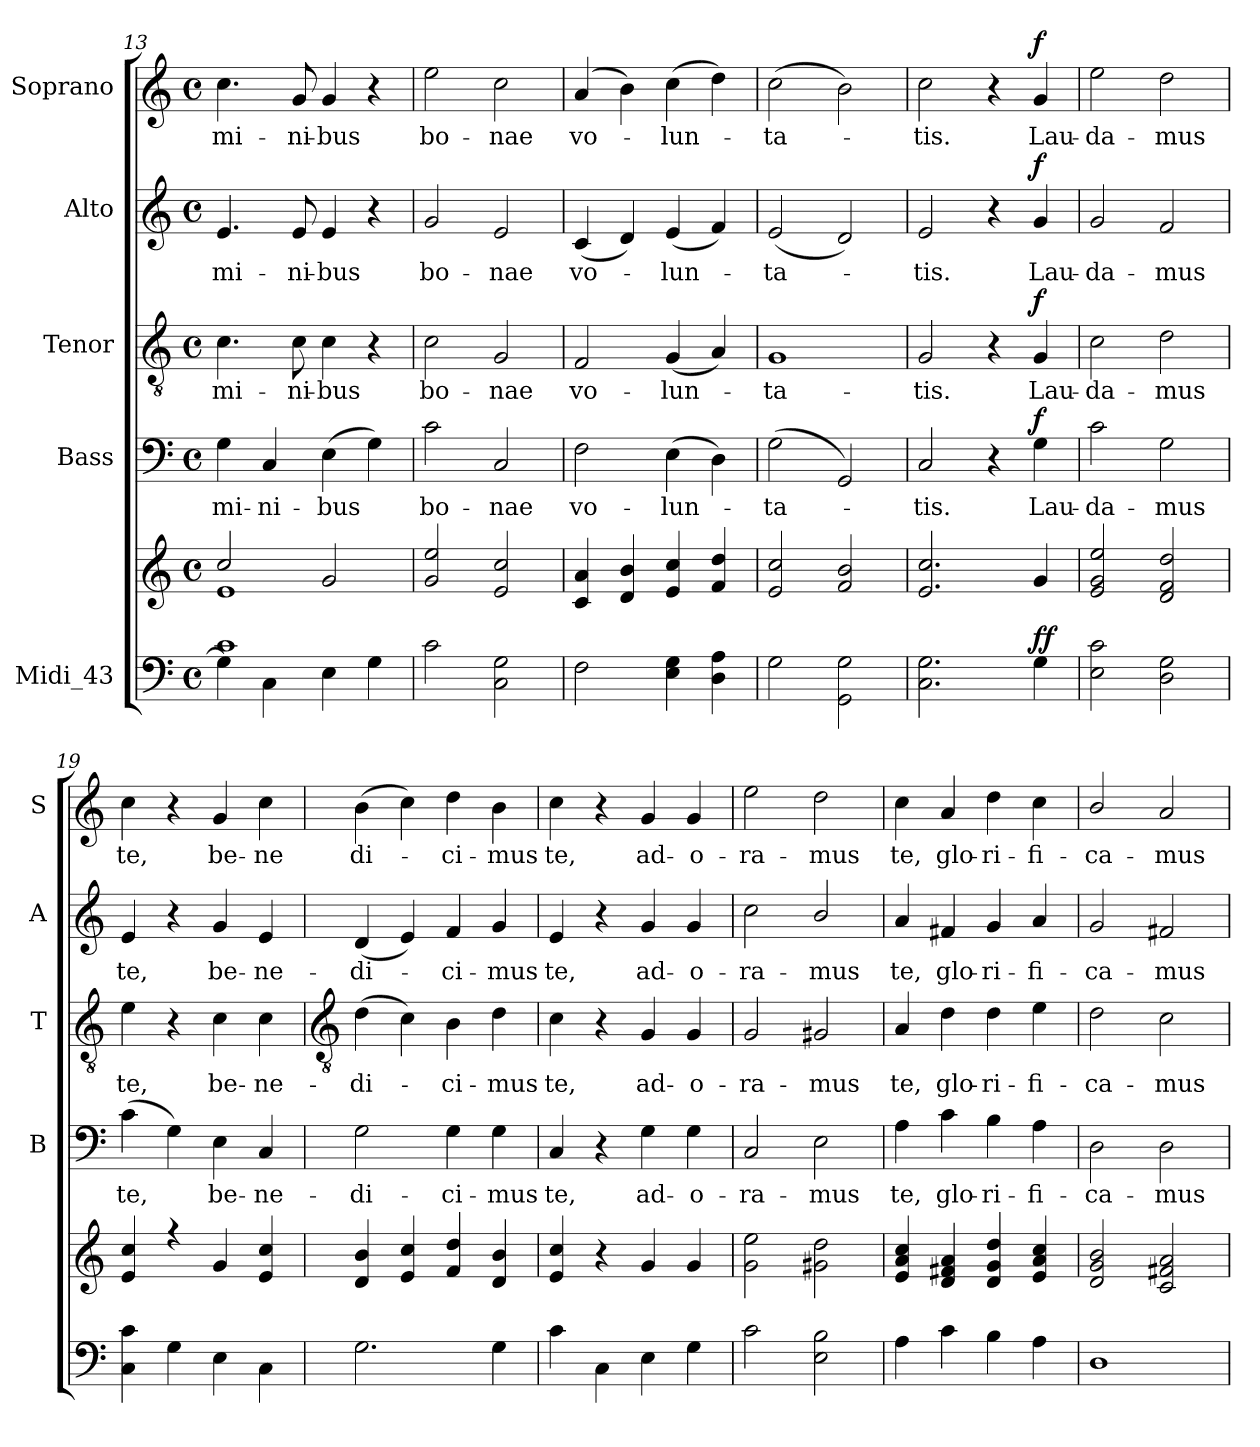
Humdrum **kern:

**kern	**kern	**dynam	**kern	**text	**dynam	**kern	**text	**dynam	**kern	**text	**dynam	**kern	**text	**dynam
*part5	*part5	*part5	*part4	*part4	*part4	*part3	*part3	*part3	*part2	*part2	*part2	*part1	*part1	*part1
*staff6	*staff5	*staff5/6	*staff4	*staff4	*staff4	*staff3	*staff3	*staff3	*staff2	*staff2	*staff2	*staff1	*staff1	*staff1
*I"Midi_43	*	*	*I"Bass	*	*	*I"Tenor	*	*	*I"Alto	*	*	*I"Soprano	*	*
*	*	*	*I'B	*	*	*I'T	*	*	*I'A	*	*	*I'S	*	*
*clefF4	*clefG2	*	*clefF4	*	*	*clefGv2	*	*	*clefG2	*	*	*clefG2	*	*
*k[]	*k[]	*	*k[]	*	*	*k[]	*	*	*k[]	*	*	*k[]	*	*
*C:	*C:	*	*C:	*	*	*C:	*	*	*C:	*	*	*C:	*	*
*M4/4	*M4/4	*	*M4/4	*	*	*M4/4	*	*	*M4/4	*	*	*M4/4	*	*
*met(c)	*met(c)	*	*met(c)	*	*	*met(c)	*	*	*met(c)	*	*	*met(c)	*	*
=13	=13	=13	=13	=13	=13	=13	=13	=13	=13	=13	=13	=13	=13	=13
*^	*^	*	*	*	*	*	*	*	*	*	*	*	*	*
!	!	!	!	!	!	!LO:LY:b	!	!	!LO:LY:b	!	!	!LO:LY:b	!	!	!LO:LY:b	!
1c/	4G]	2cc/	1e\	.	4G	-mi-	.	4.c	mi-	.	4.e	-mi-	.	4.cc	mi-	.
!	!	!	!	!	!	!LO:LY:b	!	!	!	!	!	!	!	!	!	!
.	4C	.	.	.	4C	-ni-	.	.	.	.	.	.	.	.	.	.
!	!	!	!	!	!	!	!	!	!LO:LY:b	!	!	!LO:LY:b	!	!	!LO:LY:b	!
.	.	.	.	.	.	.	.	8c	-ni-	.	8e	-ni-	.	8g	-ni-	.
!	!	!	!	!	!	!LO:LY:b	!	!	!LO:LY:b	!	!	!LO:LY:b	!	!	!LO:LY:b	!
.	4E	2g	.	.	(>4E	-bus	.	4c	-bus	.	4e	-bus	.	4g	-bus	.
.	4G	.	.	.	4G)	.	.	4r	.	.	4r	.	.	4r	.	.
=14	=14	=14	=14	=14	=14	=14	=14	=14	=14	=14	=14	=14	=14	=14	=14	=14
!	!	!	!	!	!	!LO:LY:b	!	!	!LO:LY:b	!	!	!LO:LY:b	!	!	!LO:LY:b	!
1ryy	2c	2g 2ee	1ryy	.	2c	bo-	.	2c	bo-	.	2g	bo-	.	2ee	bo-	.
!	!	!	!	!	!	!LO:LY:b	!	!	!LO:LY:b	!	!	!LO:LY:b	!	!	!LO:LY:b	!
.	2C 2G	2e 2cc	.	.	2C	-nae	.	2G	-nae	.	2e	-nae	.	2cc	-nae	.
=15	=15	=15	=15	=15	=15	=15	=15	=15	=15	=15	=15	=15	=15	=15	=15	=15
!	!	!	!	!	!	!LO:LY:b	!	!	!LO:LY:b	!	!	!LO:LY:b	!	!	!LO:LY:b	!
1ryy	2F	4c 4a	1ryy	.	2F	vo-	.	2F	vo-	.	(<4c	vo-	.	(<4a	vo-	.
.	.	4d 4b	.	.	.	.	.	.	.	.	4d)	.	.	4b)	.	.
!	!	!	!	!	!	!LO:LY:b	!	!	!LO:LY:b	!	!	!LO:LY:b	!	!	!LO:LY:b	!
.	4E 4G	4e 4cc	.	.	(>4E	-lun-	.	(<4G	-lun-	.	(<4e	lun-	.	(>4cc	lun-	.
.	4D 4A	4f 4dd	.	.	4D)	.	.	4A)	.	.	4f)	.	.	4dd)	.	.
=16	=16	=16	=16	=16	=16	=16	=16	=16	=16	=16	=16	=16	=16	=16	=16	=16
!	!	!	!	!	!	!LO:LY:b	!	!	!LO:LY:b	!	!	!LO:LY:b	!	!	!LO:LY:b	!
1ryy	2G	2e 2cc	1ryy	.	(2G	ta-	.	1G	ta-	.	(<2e	ta-	.	(>2cc	ta-	.
.	2GG 2G	2f 2b	.	.	2GG)	.	.	.	.	.	2d)	.	.	2b)	.	.
=17	=17	=17	=17	=17	=17	=17	=17	=17	=17	=17	=17	=17	=17	=17	=17	=17
!	!	!	!	!	!	!LO:LY:b	!	!	!LO:LY:b	!	!	!LO:LY:b	!	!	!LO:LY:b	!
1ryy	2.C 2.G	2.e 2.cc	1ryy	.	2C	tis.	.	2G	-tis.	.	2e	tis.	.	2cc	tis.	.
.	.	.	.	.	4r	.	.	4r	.	.	4r	.	.	4r	.	.
!	!	!	!	!LO:DY:a=2	!	!LO:LY:b	!	!	!LO:LY:b	!	!	!LO:LY:b	!	!	!LO:LY:b	!
!	!	!	!	!LO:DY:n=1:a	!	!	!LO:DY:b	!	!	!LO:DY:b	!	!	!LO:DY:b	!	!	!LO:DY:b
.	4G	4g	.	f f	4G	Lau-	f	4G	Lau-	f	4g	Lau-	f	4g	Lau-	f
=18	=18	=18	=18	=18	=18	=18	=18	=18	=18	=18	=18	=18	=18	=18	=18	=18
!	!	!	!	!	!	!LO:LY:b	!	!	!LO:LY:b	!	!	!LO:LY:b	!	!	!LO:LY:b	!
1ryy	2E 2c	2e 2g 2ee	1ryy	.	2c	-da-	.	2c	-da-	.	2g	-da-	.	2ee	-da-	.
!	!	!	!	!	!	!LO:LY:b	!	!	!LO:LY:b	!	!	!LO:LY:b	!	!	!LO:LY:b	!
.	2D 2G	2d 2f 2dd	.	.	2G	-mus	.	2d	-mus	.	2f	-mus	.	2dd	-mus	.
=19	=19	=19	=19	=19	=19	=19	=19	=19	=19	=19	=19	=19	=19	=19	=19	=19
!	!	!	!	!	!	!LO:LY:b	!	!	!LO:LY:b	!	!	!LO:LY:b	!	!	!LO:LY:b	!
1ryy	4C 4c	4e 4cc	1ryy	.	(4c	te,	.	4e	te,	.	4e	te,	.	4cc	te,	.
.	4G	4r	.	.	4G)	.	.	4r	.	.	4r	.	.	4r	.	.
!	!	!	!	!	!	!LO:LY:b	!	!	!LO:LY:b	!	!	!LO:LY:b	!	!	!LO:LY:b	!
.	4E	4g	.	.	4E	be-	.	4c	be-	.	4g	be-	.	4g	be-	.
!	!	!	!	!	!	!LO:LY:b	!	!	!LO:LY:b	!	!	!LO:LY:b	!	!	!LO:LY:b	!
.	4C	4e 4cc	.	.	4C	-ne-	.	4c	-ne-	.	4e	-ne-	.	4cc	-ne	.
*	*	*v	*v	*	*	*	*	*	*	*	*	*	*	*	*	*
!!LO:LB:g=z
=20	=20	=20	=20	=20	=20	=20	=20	=20	=20	=20	=20	=20	=20	=20	=20
*	*	*	*	*	*	*	*clefGv2	*	*	*	*	*	*	*	*
!	!	!	!	!	!LO:LY:b	!	!	!LO:LY:b	!	!	!LO:LY:b	!	!	!LO:LY:b	!
1ryy	2.G	4d 4b	.	2G	-di-	.	(>4d	-di-	.	(<4d	-di-	.	(>4b	di-	.
.	.	4e 4cc	.	.	.	.	4c)	.	.	4e)	.	.	4cc)	.	.
!	!	!	!	!	!LO:LY:b	!	!	!LO:LY:b	!	!	!LO:LY:b	!	!	!LO:LY:b	!
.	.	4f 4dd	.	4G	-ci-	.	4B	ci-	.	4f	ci-	.	4dd	ci-	.
!	!	!	!	!	!LO:LY:b	!	!	!LO:LY:b	!	!	!LO:LY:b	!	!	!LO:LY:b	!
.	4G	4d 4b	.	4G	-mus	.	4d	-mus	.	4g	-mus	.	4b	-mus	.
=21	=21	=21	=21	=21	=21	=21	=21	=21	=21	=21	=21	=21	=21	=21	=21
!	!	!	!	!	!LO:LY:b	!	!	!LO:LY:b	!	!	!LO:LY:b	!	!	!LO:LY:b	!
1ryy	4c	4e 4cc	.	4C	te,	.	4c	te,	.	4e	te,	.	4cc	te,	.
.	4C	4r	.	4r	.	.	4r	.	.	4r	.	.	4r	.	.
!	!	!	!	!	!LO:LY:b	!	!	!LO:LY:b	!	!	!LO:LY:b	!	!	!LO:LY:b	!
.	4E	4g	.	4G	ad-	.	4G	ad-	.	4g	ad-	.	4g	ad-	.
!	!	!	!	!	!LO:LY:b	!	!	!LO:LY:b	!	!	!LO:LY:b	!	!	!LO:LY:b	!
.	4G	4g	.	4G	-o-	.	4G	-o-	.	4g	-o-	.	4g	-o-	.
=22	=22	=22	=22	=22	=22	=22	=22	=22	=22	=22	=22	=22	=22	=22	=22
!	!	!	!	!	!LO:LY:b	!	!	!LO:LY:b	!	!	!LO:LY:b	!	!	!LO:LY:b	!
1ryy	2c	2g 2ee	.	2C	-ra-	.	2G	-ra-	.	2cc	-ra-	.	2ee	-ra-	.
!	!	!	!	!	!LO:LY:b	!	!	!LO:LY:b	!	!	!LO:LY:b	!	!	!LO:LY:b	!
.	2E 2B	2g#X 2dd	.	2E	-mus	.	2G#X	-mus	.	2b/	-mus	.	2dd	-mus	.
=23	=23	=23	=23	=23	=23	=23	=23	=23	=23	=23	=23	=23	=23	=23	=23
!	!	!	!	!	!LO:LY:b	!	!	!LO:LY:b	!	!	!LO:LY:b	!	!	!LO:LY:b	!
1ryy	4A	4e 4a 4cc	.	4A	te,	.	4A	te,	.	4a	te,	.	4cc	te,	.
!	!	!	!	!	!LO:LY:b	!	!	!LO:LY:b	!	!	!LO:LY:b	!	!	!LO:LY:b	!
.	4c	4d 4f#X 4a	.	4c	glo-	.	4d	glo-	.	4f#X	glo-	.	4a	glo-	.
!	!	!	!	!	!LO:LY:b	!	!	!LO:LY:b	!	!	!LO:LY:b	!	!	!LO:LY:b	!
.	4B	4d 4g 4dd	.	4B	-ri-	.	4d	-ri-	.	4g	-ri-	.	4dd	-ri-	.
!	!	!	!	!	!LO:LY:b	!	!	!LO:LY:b	!	!	!LO:LY:b	!	!	!LO:LY:b	!
.	4A	4e 4a 4cc	.	4A	-fi-	.	4e	-fi-	.	4a	-fi-	.	4cc	-fi-	.
=24	=24	=24	=24	=24	=24	=24	=24	=24	=24	=24	=24	=24	=24	=24	=24
!	!	!	!	!	!LO:LY:b	!	!	!LO:LY:b	!	!	!LO:LY:b	!	!	!LO:LY:b	!
1ryy	1D	2d 2g 2b	.	2D	-ca-	.	2d	-ca-	.	2g	-ca-	.	2b/	-ca-	.
!	!	!	!	!	!LO:LY:b	!	!	!LO:LY:b	!	!	!LO:LY:b	!	!	!LO:LY:b	!
.	.	2c 2f#X 2a	.	2D	-mus	.	2c	-mus	.	2f#X	-mus	.	2a	-mus	.
*v	*v	*	*	*	*	*	*	*	*	*	*	*	*	*	*
=	=	=	=	=	=	=	=	=	=	=	=	=	=	=
*-	*-	*-	*-	*-	*-	*-	*-	*-	*-	*-	*-	*-	*-	*-
